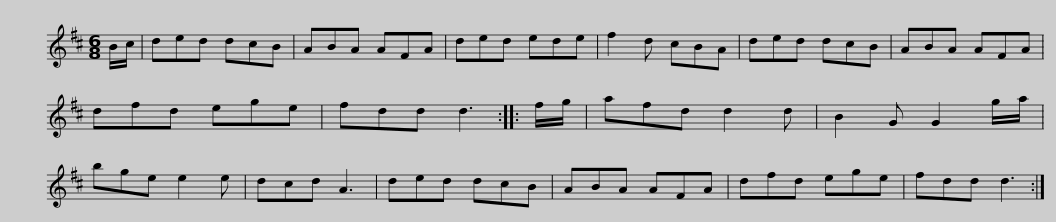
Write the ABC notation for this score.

X:1
L:1/8
M:6/8
I:linebreak $
K:D
V:1 treble
V:1
 B/c/ | ded dcB | ABA AFA | ded ede | f2 d cBA | %5
 ded dcB | ABA AFA | dfd ege |$ fdd d3 :: f/g/ | %10
 afd d2 d | B2 G G2 g/a/ | bge e2 e | dcd A3 | ded dcB | %15
 ABA AFA |$ dfd ege | fdd d3 :| %18
